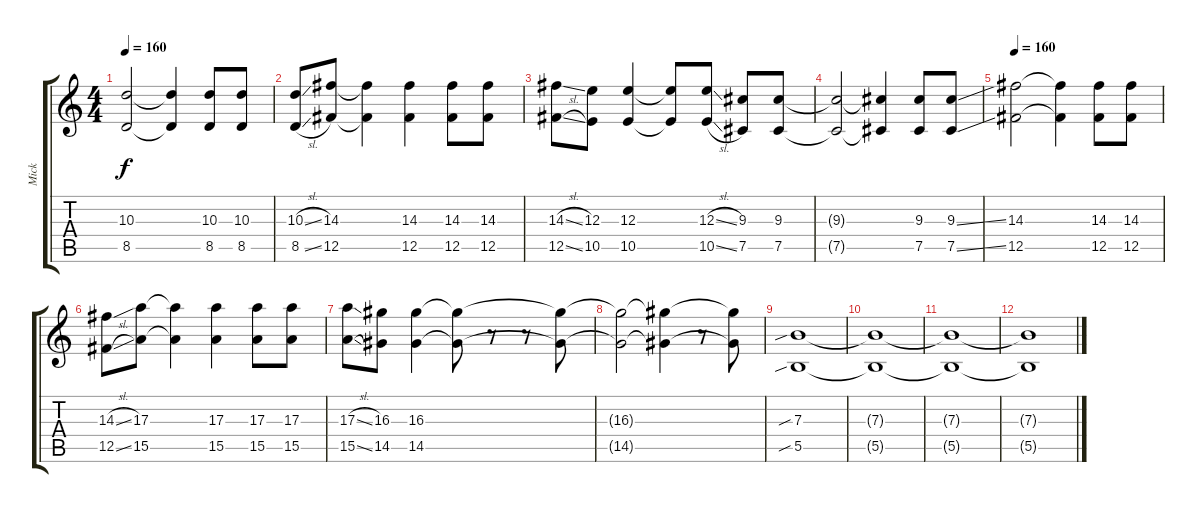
\track ("Mick" "Mick") {instrument distortionguitar}
\staff {score tabs}
\tuning (Db4 Ab3 E3 B2 Gb2 B1) {hide}
\ts (4 4)
\tempo 160
\clef g2
\ks c
(10.3 8.5).2{dy f} (10.3{t} 8.5{t}).4 (10.3 8.5).8 (10.3 8.5).8 |
(10.3{sl} 8.5{sl}).8 (14.3 12.5).8 (14.3{t} 12.5{t}).4 (14.3 12.5).4 (14.3 12.5).8 (14.3 12.5).8 |
(14.3{sl} 12.5{sl}).8 (12.3 10.5).8 (12.3 10.5).4 (12.3{t} 10.5{t}).8 (12.3{sl} 10.5{sl}).8 (9.3 7.5).8 (9.3 7.5).8 |
(9.3{t} 7.5{t}).2 (9.3{t} 7.5{t}).4 (9.3 7.5).8 (9.3{ss} 7.5{ss}).8 |
\tempo 160
(14.3 12.5).2 (14.3{t} 12.5{t}).4 (14.3 12.5).8 (14.3 12.5).8 |
(14.3{sl} 12.5{sl}).8 (17.3 15.5).8 (17.3{t} 15.5{t}).4 (17.3 15.5).4 (17.3 15.5).8 (17.3 15.5).8 |
(17.3{sl} 15.5{sl}).8 (16.3 14.5).8 (16.3 14.5).4 (16.3{t} 14.5{t}).8 r.8 r.8 (16.3{t} 14.5{t}).8 |
(16.3{t} 14.5{t}).2 (16.3{t} 14.5{t}).4 r.8 (16.3{t} 14.5{t}).8 |
(7.3{sib} 5.5{sib}).1 |
(7.3{t} 5.5{t}).1 |
(7.3{t} 5.5{t}).1 |
(7.3{t} 5.5{t}).1
